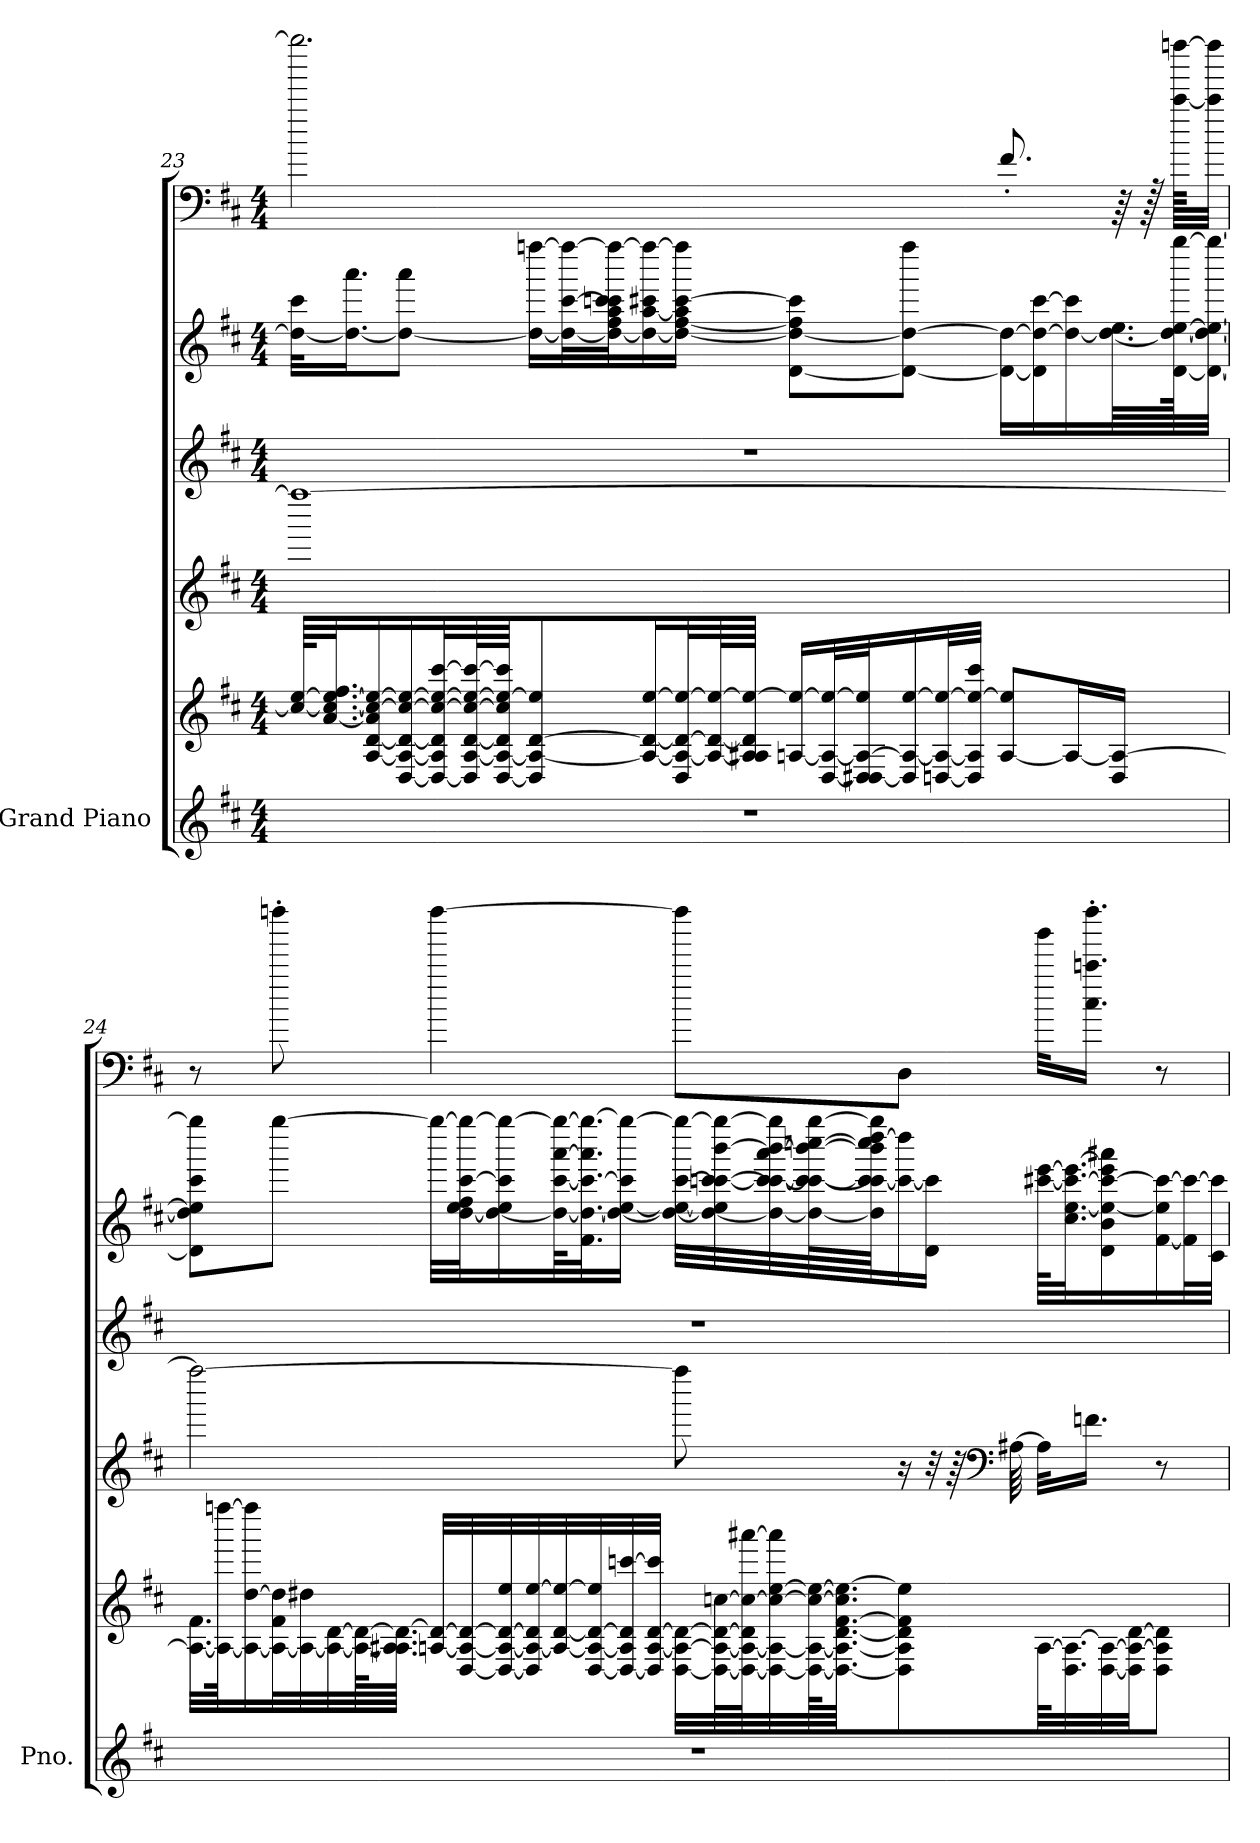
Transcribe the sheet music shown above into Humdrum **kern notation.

**kern	**kern	**kern	**kern	**kern	**kern
*part1	*part1	*part1	*part1	*part1	*part1
*staff6	*staff5	*staff4	*staff3	*staff2	*staff1
*I"Grand Piano	*	*	*	*	*
*I'Pno.	*	*	*	*	*
!!LO:LB:g=z
*clefG2	*clefG2	*clefG2	*clefG2	*clefG2	*clefF4
*k[f#c#]	*k[f#c#]	*k[f#c#]	*k[f#c#]	*k[f#c#]	*k[f#c#]
*M4/4	*M4/4	*M4/4	*M4/4	*M4/4	*M4/4
=23	=23	=23	=23	=23	=23
1r	64cc/_ [64ee/KLLL	1ffff#_	1r	32dd\_ 32ccc#\KLL	2.gggg\]
.	[32.a/ 32.cc/_ 32.ee/_ 32.ff#/J	.	.	.	.
.	.	.	.	16.dd\_ 16.aaa\J	.
.	[16A/ [16d/ 16a/] 16cc/_ 16ee/_	.	.	.	.
.	[16D/ 16A/_ 16d/_ 16cc/_ 16ee/_	.	.	8dd\_ 8aaa\J	.
.	32D/_ 32A/] 32d/] 32cc/_ 32ee/_ [32ccc#/L	.	.	.	.
.	64D/] [64A/ [64d/ 64cc/_ 64ee/_ 64ccc#/_L	.	.	.	.
.	[64D/ 64A/_ 64d/] 64cc/] 64ee/_ 64ccc#/]JJJ	.	.	.	.
.	8D/] 8A/_ [8d/ 8ee/]	.	.	16dd\_ [16ffffn\LL	.
.	.	.	.	32dd\_ [32ccc#\ 32ffff\_L	.
.	.	.	.	32dd\_ 32ff#\ 32aa\ 32cccn\ 32ccc#\] 32ffff\_J	.
.	16A/_ 16d/_ [16ee/L	.	.	16dd\_ [16aa\ 16ccc#X\ 16ffff\_	.
.	32D/ 32A/_ 32d/_ 32ee/_L	.	.	16dd\_ [16ff#\ 16aa\] [16ccc#\ 16ffff\]JJ	.
.	64A/_ 64d/_ 64ee/_L	.	.	.	.
.	64An/] 64A#X/ 64d/] 64ee/_JJJJ	.	.	.	.
.	[16An/ 16ee/_LL	.	.	[8d\ 8dd\_ 8ff#\] 8ccc#\]L	.
.	[32D/ 32A/_ 32ee/_L	.	.	.	.
.	32Dn/] [32D#X/ 32A/_ 32ee/]J	.	.	.	.
.	16D#/] 16A/_ [16ee/	.	.	8d\_ 8dd\_ 8ffff\J	.
.	[32Dn/ 32A/_ 32ee/_L	.	.	.	.
.	32D/] 32A/] 32ee/_ 32ccc#/JJJ	.	.	.	.
.	[8A/ 8ee/]L	.	.	16d\_ 16dd\_LL	8.f#'/
.	.	.	.	16d\] 16dd\_ [16ccc#\	.
.	16A/L_	.	.	16dd\_ 16ccc#\]	.
.	16D/ 16A/_JJ	.	.	64.dd\_ 64.ee\LL	64r
.	.	.	.	.	128r
.	.	.	.	[128d\ 128dd\_ [128ee\ [128gggg\JK	[128ccc#\ [128ffffn\KKLLL
.	.	.	.	32d\_ 32dd\_ 32ee\_ 32gggg\_JJJ	32ccc#\] 32ffff\]JJJ
!!LO:LB:g=z
=24	=24	=24	=24	=24	=24
1r	32.A\_ 32.f#\LLL	2ffff#\_	1r	8d\] 8dd\] 8ee\] 8ccc#\ 8gggg\]L	8r
.	64A\_ [64ffffn\JK	.	.	.	.
.	16A\_ [16dd\ 16ffff\]	.	.	.	.
.	32A\_ 32f#\ 32dd\]L	.	.	[8gggg\J	8ffffn'\
.	32A\_ 32dd#X\	.	.	.	.
.	32A\_ [32d\	.	.	.	.
.	128A\_ 128d\_KL	.	.	.	.
.	64.An\] 64.A#X\ 64.d\_JJJJ	.	.	.	.
.	[32An/ 32d/_LLL	.	.	32gggg\LLL_	[4ffff\
.	[32D/ 32A/_ 32d/_	.	.	[32dd\ 32ee\ 32ff#\ [32ccc#\ 32gggg\_J	.
.	32D/_ 32A/_ 32d/_ 32ee/	.	.	16dd\_ 16ee\ 16ccc#\] 16gggg\_	.
.	32D/] 32A/_ 32d/] [32ee/	.	.	.	.
.	32A/_ [32d/ 32ee/_	.	.	64dd\_ [64ccc#\ [64aaa\ 64gggg\_KL	.
.	.	.	.	32.f#\ 32.dd\_ 32.ccc#\_ 32.aaa\] 32.gggg\_J	.
.	[32D/ 32A/_ 32d/_ 32ee/]	.	.	.	.
.	32D/_ 32A/] 32d/] [32cccn/	.	.	16dd\_ [16ee\ 16ccc#\] 16gggg\_JJ	.
.	32D/] [32A/ [32d/ 32ccc/]JJJ	.	.	.	.
.	[32D\ 32A\_ 32d\_LLL	8ffff#\]	.	32dd\_ 32ee\_ [32ccc#\ 32gggg\_LLL	8ffff\L]
.	64D\_ 64A\_ 64d\_ [64ccn\L	.	.	32dd\_ 32ee\] [32cccn\ 32ccc#\_ [32bbb\ 32gggg\_	.
.	64D\_ 64A\_ 64d\] 64cc\_ [64aaa#X\J	.	.	.	.
.	32D\_ 32A\_ 32cc\_ [32ee\ 32aaa#\]	.	.	32dd\_ 32ccc\_ 32ccc#\_ 32aaa\ 32bbb\_ 32gggg\]	.
.	128D\_ 128A\_ 128cc\_ 128ee\_KL	.	.	64dd\_ 64ccc\_ 64ccc#\_ 64bbb\_ [64ccccn\ [64gggg\L	.
.	64.D\_ 64.A\_ [64.d\ [64.f#\ 64.cc\] 64.ee\_JJJ	.	.	.	.
.	.	.	.	64dd\] 64ccc\] 64ccc#\_ 64bbb\] 64cccc\] [64dddd\ 64gggg\]JJ	.
.	8D\] 8A\] 8d\] 8f#\] 8ee\]	16r	.	16ccc#\_ 16dddd\]	8D\J
.	.	32r	.	16d\ 16ccc#\]JJ	.
.	.	64r	.	.	.
*	*	*clefF4	*	*	*
.	.	[64A#X\	.	.	.
.	[64A\KLL	32A#\KLL]	.	[64ccc#X\ [64eee\KLLL	32bbb\KLL
.	32.D\ 32.A\_	.	.	32.cc#\ [32.ee\ 32.ccc#\_ 32.eee\_J	.
.	.	16.fn\JJ	.	.	16.cc#\' 16.cccn\' 16.ffff\'JJ
.	[32D\ 32A\_	.	.	16d\ 16b\ 16ee\_ 16ccc#\_ 16eee\] 16aaa#X\	.
.	32D\] 32A\_ [32d\JJ	.	.	.	.
.	8D\ 8A\] 8d\]J	8r	.	[16f#\ 16ee\] 16ccc#\_	8r
.	.	.	.	32f#\] 32ccc#\_L	.
.	.	.	.	32c#\ 32ccc#\]JJJ	.
=	=	=	=	=	=
*-	*-	*-	*-	*-	*-
